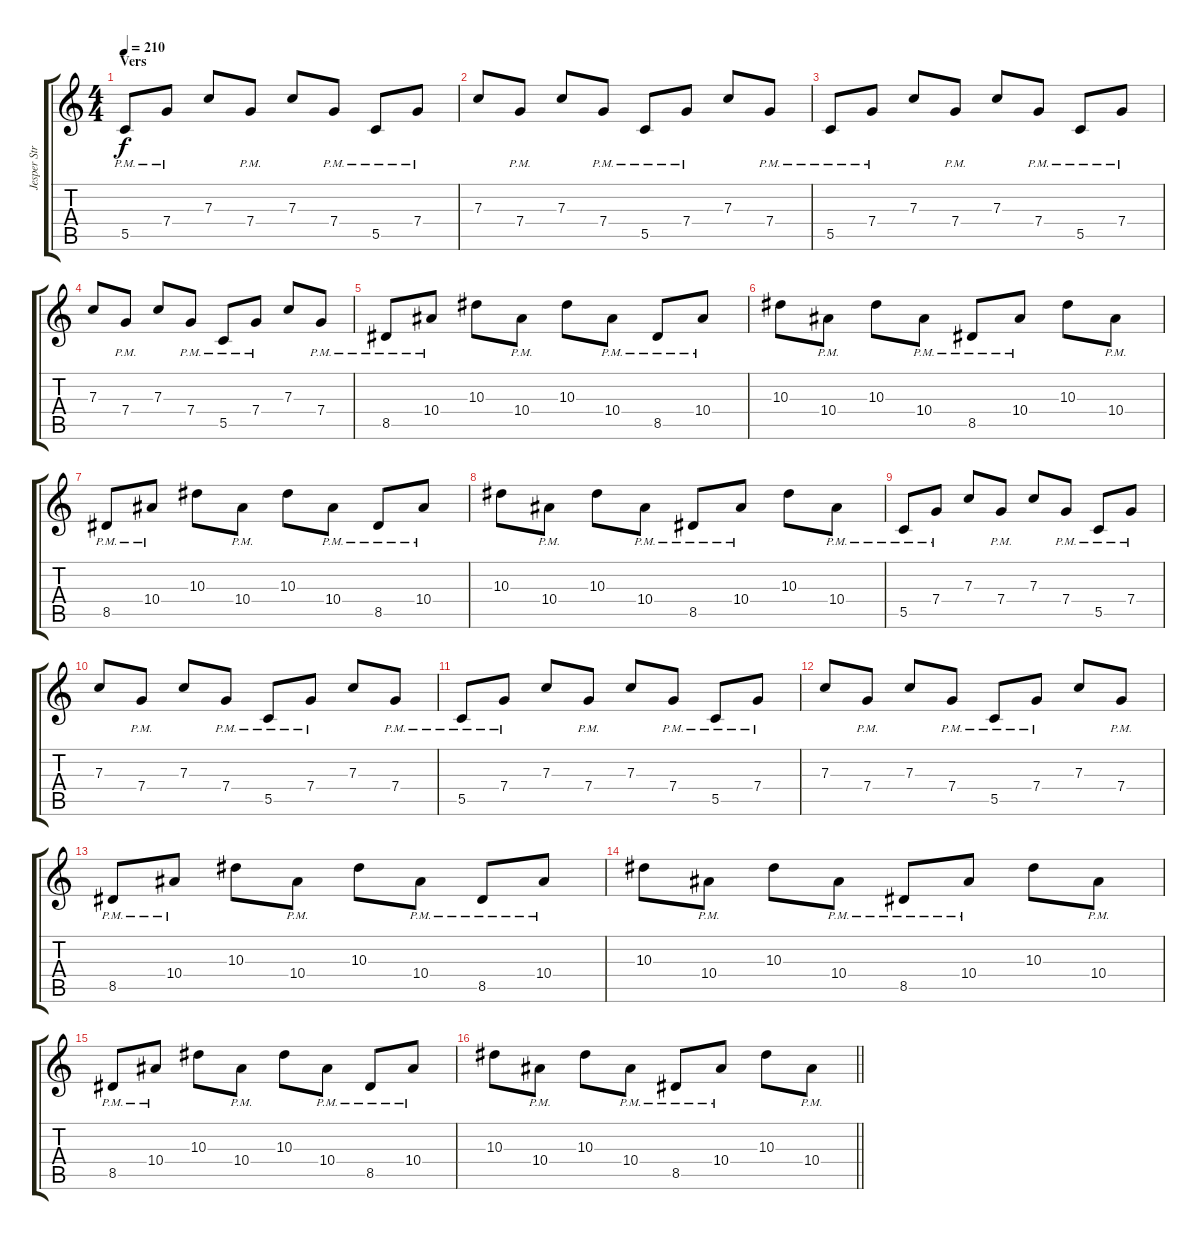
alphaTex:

\track ("Jesper Strömblad" "Jesper Str") {instrument distortionguitar}
\staff {score tabs}
\tuning (D4 A3 F3 C3 G2 C2) {hide}
\ts (4 4)
\section ("" "Vers")
\tempo 210
\clef g2
\ks c
5.5{pm}.8{dy f} 7.4{pm}.8 7.3.8 7.4{pm}.8 7.3.8 7.4{pm}.8 5.5{pm}.8 7.4{pm}.8 |
7.3.8 7.4{pm}.8 7.3.8 7.4{pm}.8 5.5{pm}.8 7.4{pm}.8 7.3.8 7.4{pm}.8 |
5.5{pm}.8 7.4{pm}.8 7.3.8 7.4{pm}.8 7.3.8 7.4{pm}.8 5.5{pm}.8 7.4{pm}.8 |
7.3.8 7.4{pm}.8 7.3.8 7.4{pm}.8 5.5{pm}.8 7.4{pm}.8 7.3.8 7.4{pm}.8 |
8.5{pm}.8 10.4{pm}.8 10.3.8 10.4{pm}.8 10.3.8 10.4{pm}.8 8.5{pm}.8 10.4{pm}.8 |
10.3.8 10.4{pm}.8 10.3.8 10.4{pm}.8 8.5{pm}.8 10.4{pm}.8 10.3.8 10.4{pm}.8 |
8.5{pm}.8 10.4{pm}.8 10.3.8 10.4{pm}.8 10.3.8 10.4{pm}.8 8.5{pm}.8 10.4{pm}.8 |
10.3.8 10.4{pm}.8 10.3.8 10.4{pm}.8 8.5{pm}.8 10.4{pm}.8 10.3.8 10.4{pm}.8 |
5.5{pm}.8 7.4{pm}.8 7.3.8 7.4{pm}.8 7.3.8 7.4{pm}.8 5.5{pm}.8 7.4{pm}.8 |
7.3.8 7.4{pm}.8 7.3.8 7.4{pm}.8 5.5{pm}.8 7.4{pm}.8 7.3.8 7.4{pm}.8 |
5.5{pm}.8 7.4{pm}.8 7.3.8 7.4{pm}.8 7.3.8 7.4{pm}.8 5.5{pm}.8 7.4{pm}.8 |
7.3.8 7.4{pm}.8 7.3.8 7.4{pm}.8 5.5{pm}.8 7.4{pm}.8 7.3.8 7.4{pm}.8 |
8.5{pm}.8 10.4{pm}.8 10.3.8 10.4{pm}.8 10.3.8 10.4{pm}.8 8.5{pm}.8 10.4{pm}.8 |
10.3.8 10.4{pm}.8 10.3.8 10.4{pm}.8 8.5{pm}.8 10.4{pm}.8 10.3.8 10.4{pm}.8 |
8.5{pm}.8 10.4{pm}.8 10.3.8 10.4{pm}.8 10.3.8 10.4{pm}.8 8.5{pm}.8 10.4{pm}.8 |
\barLineRight lightlight
10.3.8 10.4{pm}.8 10.3.8 10.4{pm}.8 8.5{pm}.8 10.4{pm}.8 10.3.8 10.4{pm}.8
